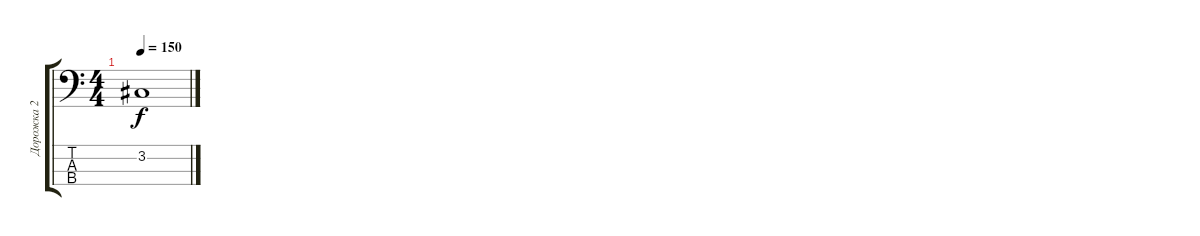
\track ("Дорожка 2" "Дорожка 2") {instrument electricbassfinger}
\staff {score tabs}
\tuning (Eb2 Bb1 F1 C1) {hide}
\ts (4 4)
\tempo 150
\clef f4
\ks c
3.2{t}.1{dy f}
